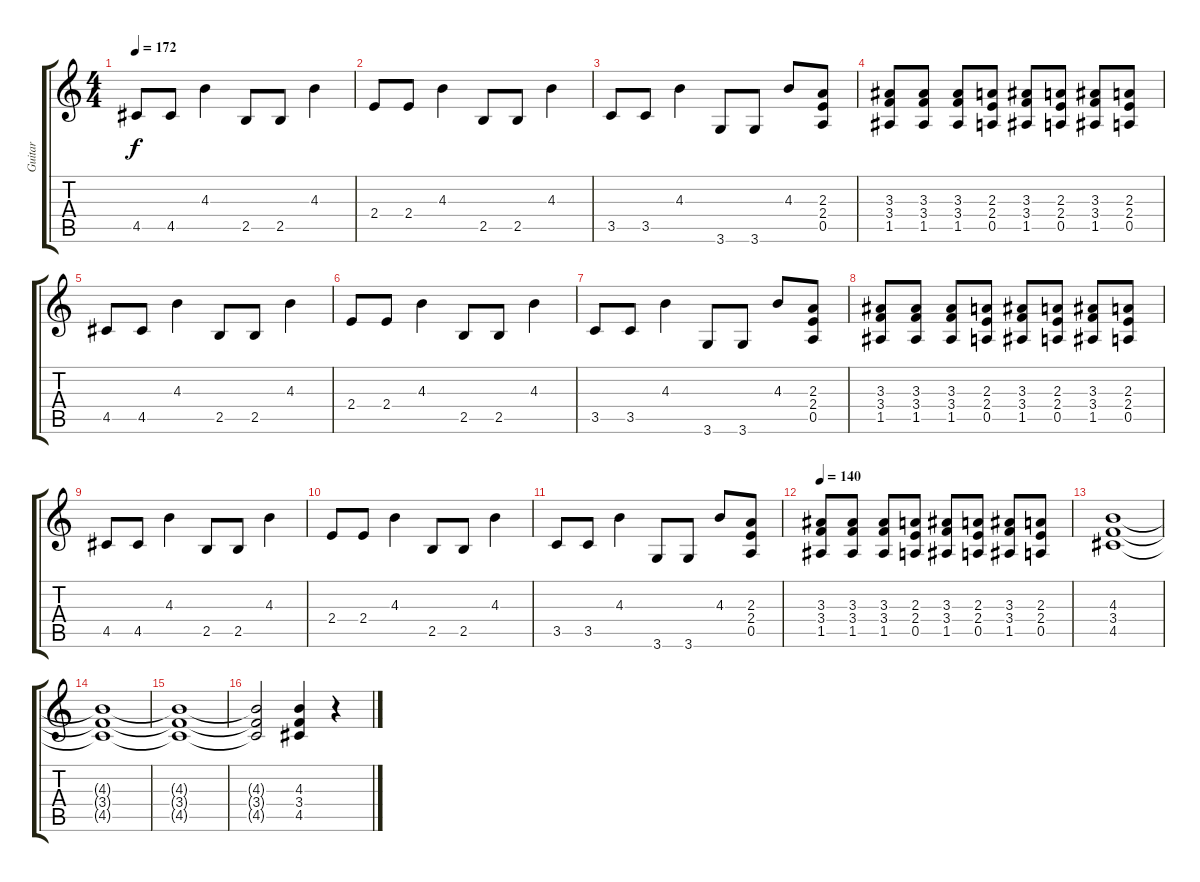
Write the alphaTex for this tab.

\track ("Guitar" "Guitar") {instrument overdrivenguitar}
\staff {score tabs}
\tuning (E4 B3 G3 D3 A2 E2) {hide}
\ts (4 4)
\tempo 172
\clef g2
\ks c
4.5.8{dy f} 4.5.8 4.3.4 2.5.8 2.5.8 4.3.4 |
2.4.8 2.4.8 4.3.4 2.5.8 2.5.8 4.3.4 |
3.5.8 3.5.8 4.3.4 3.6.8 3.6.8 4.3.8 (2.3 2.4 0.5).8 |
(3.3 3.4 1.5).8 (3.3 3.4 1.5).8 (3.3 3.4 1.5).8 (2.3 2.4 0.5).8 (3.3 3.4 1.5).8 (2.3 2.4 0.5).8 (3.3 3.4 1.5).8 (2.3 2.4 0.5).8 |
4.5.8 4.5.8 4.3.4 2.5.8 2.5.8 4.3.4 |
2.4.8 2.4.8 4.3.4 2.5.8 2.5.8 4.3.4 |
3.5.8 3.5.8 4.3.4 3.6.8 3.6.8 4.3.8 (2.3 2.4 0.5).8 |
(3.3 3.4 1.5).8 (3.3 3.4 1.5).8 (3.3 3.4 1.5).8 (2.3 2.4 0.5).8 (3.3 3.4 1.5).8 (2.3 2.4 0.5).8 (3.3 3.4 1.5).8 (2.3 2.4 0.5).8 |
4.5.8 4.5.8 4.3.4 2.5.8 2.5.8 4.3.4 |
2.4.8 2.4.8 4.3.4 2.5.8 2.5.8 4.3.4 |
3.5.8 3.5.8 4.3.4 3.6.8 3.6.8 4.3.8 (2.3 2.4 0.5).8 |
\tempo 140
(3.3 3.4 1.5).8 (3.3 3.4 1.5).8 (3.3 3.4 1.5).8 (2.3 2.4 0.5).8 (3.3 3.4 1.5).8 (2.3 2.4 0.5).8 (3.3 3.4 1.5).8 (2.3 2.4 0.5).8 |
(4.3 3.4 4.5).1 |
(4.3{t} 3.4{t} 4.5{t}).1 |
(4.3{t} 3.4{t} 4.5{t}).1 |
(4.3{t} 3.4{t} 4.5{t}).2 (4.3 3.4 4.5).4 r.4
